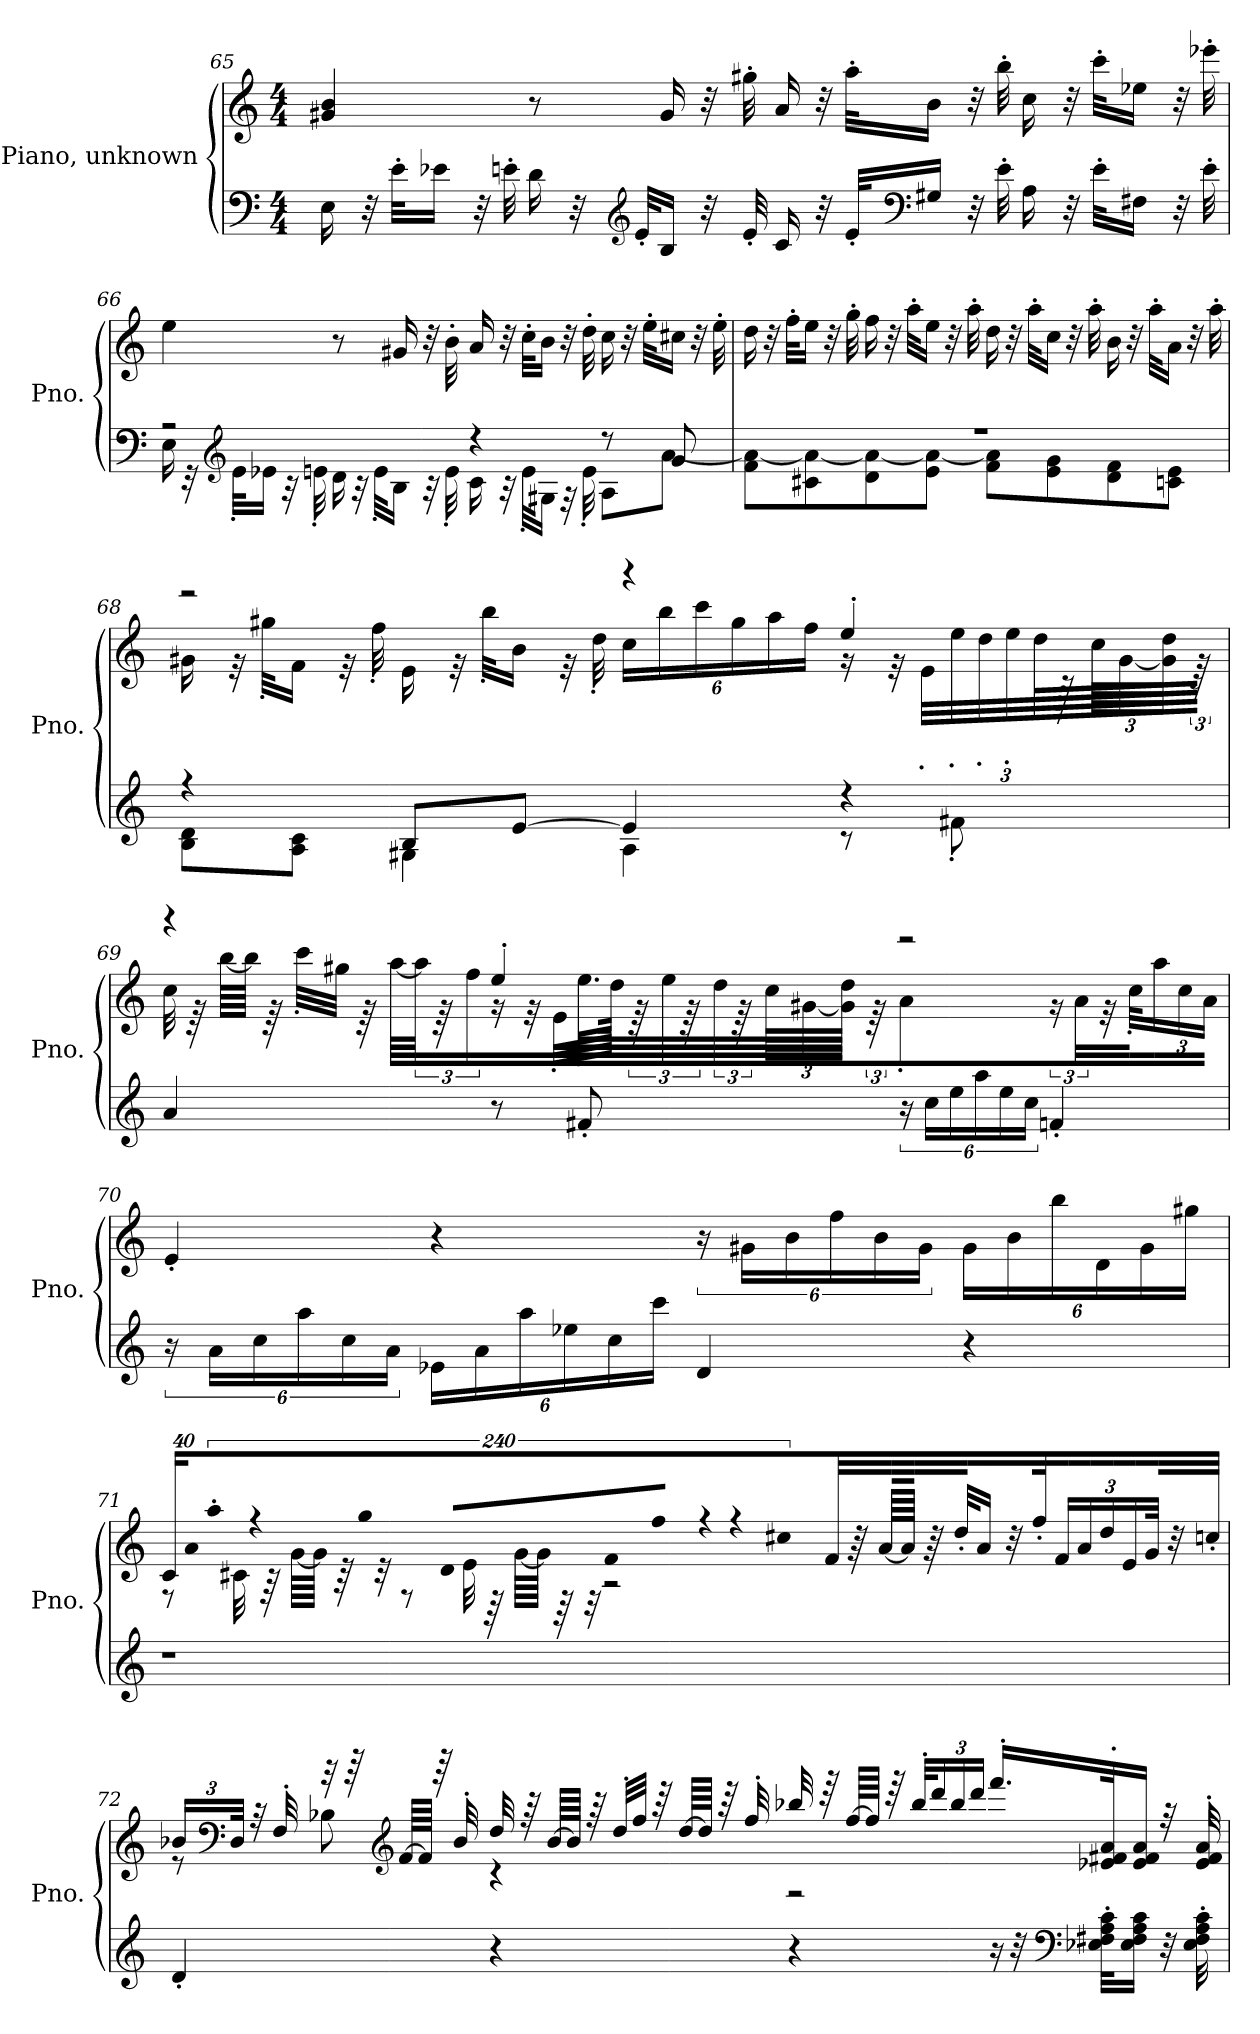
**kern	**kern
*part1	*part1
*staff2	*staff1
*I"Piano, unknown	*
*I'Pno.	*
!!LO:PB:g=z
*clefF4	*clefG2
*k[]	*k[]
*M4/4	*M4/4
=65	=65
16E\	4g#X/ 4b/
32r	.
32e'\KLL	.
16e-X\JJ	.
32r	.
32en'\	.
16d\	8r
32r	.
*clefG2	*
32e'/KLL	.
16B/JJ	16g#/
32r	32r
32e'/	32gg#X'\
16c/	16a/
32r	32r
32e'/KLL	32aa'\KLL
*clefF4	*
16G#X/JJ	16b\JJ
32r	32r
32e'\	32bb'\
16A\	16cc\
32r	32r
32e'\KLL	32ccc'\KLL
16F#X\JJ	16ee-X\JJ
32r	32r
32e'\	32eee-X'\
!!LO:LB:g=z
=66	=66
*^	*
2r	16E\	4ee\
.	32r	.
*clefG2	*	*
.	32e'\KLL	.
.	16e-X\JJ	.
.	32r	.
.	32en'\	.
.	16d\	8r
.	32r	.
.	32e'\KLL	.
.	16B\JJ	16g#X/
.	32r	32r
.	32e'\	32b'\
4r	16c\	16a/
.	32r	32r
.	32e'\KLL	32cc'\KLL
.	16G#X\JJ	16b\JJ
.	32r	32r
.	32e'\	32dd'\
8r	8A\L	16cc\
.	.	32r
.	.	32ee'\KLL
8g/	[8a\J	16cc#X\JJ
.	.	32r
.	.	32ee'\
!!LO:LB:g=z
=67	=67	=67
1r	8f\ 8a\_L	16dd\
.	.	32r
.	.	32ff'\KLL
.	8c#X\ 8a\_	16ee\JJ
.	.	32r
.	.	32gg'\
.	8d\ 8a\_	16ff\
.	.	32r
.	.	32aa'\KLL
.	8e\ 8a\_J	16ee\JJ
.	.	32r
.	.	32aa'\
.	8f\ 8a\]L	16dd\
.	.	32r
.	.	32aa'\KLL
.	8e\ 8g\	16cc\JJ
.	.	32r
.	.	32aa'\
.	8d\ 8f\	16b\
.	.	32r
.	.	32aa'\KLL
.	8cn\ 8e\J	16a\JJ
.	.	32r
.	.	32aa'\
!!LO:LB:g=z
=68	=68	=68
*	*	*^
4r	8B\ 8d\L	2r	16g#X\
.	.	.	32r
.	.	.	32gg#X'\KLL
.	8A\ 8c\J	.	16f\JJ
.	.	.	32r
.	.	.	32ff'\
8B/L	4G#X\	.	16e\
.	.	.	32r
.	.	.	32bb'\KLL
[8e/J	.	.	16b\JJ
.	.	.	32r
.	.	.	32dd'\
*	*	*	*Xbrackettup
4e/]	4A\	4r	24cc\LL
.	.	.	24bb\
.	.	.	24ccc\
.	.	.	24gg#\
.	.	.	24aa\
.	.	.	24ff\JJ
4r	8r	4ee'/	16r
.	.	.	32r
.	.	.	32e'\LLL
.	8f#X'\	.	48ee'\
.	.	.	48dd'\
.	.	.	48ee'\
*	*	*	*brackettup
.	.	.	96dd\JJJk
.	.	.	96r
.	.	.	96cc\LLLL
.	.	.	[96g#\
.	.	.	96g#\] 96dd\JJJJ
.	.	.	96r
*v	*v	*	*
!!LO:LB:g=z	!!
=69	=69	=69
4a/	4r	32cc\
.	.	64r
.	.	[64bb\LLLL
.	.	64bb\JJJJ]
.	.	64r
.	.	32ccc'\LLL
.	.	32gg#X\JJJ
.	.	64r
.	.	[64aa\LLLL
.	.	96aa\JJJJ]
.	.	96r
.	.	24ff\
8r	4ee'/	16r
.	.	32r
.	.	32e'\LLL
8f#X'/	.	64.ee'\L
.	.	128dd\JJJJk
.	.	96r
.	.	96ee\
.	.	96r
.	.	96dd\
.	.	96r
.	.	96cc\LLLL
.	.	[96g#X\
.	.	96g#\] 96dd\JJJJ
.	.	96r
24r	2r	4a'\
24cc\LL	.	.
24ee\	.	.
*Xbrackettup	*	*
24aa\	.	.
24ee\	.	.
24cc\JJ	.	.
4fn'/	.	24r
.	.	48a\
.	.	32r
.	.	32cc'\KLL
*	*	*Xbrackettup
.	.	24aa\
.	.	24cc\
.	.	24a\JJ
*	*v	*v
!!LO:LB:g=z
=70	=70
*brackettup	*
24r	4e'/
24a\LL	.
24cc\	.
*Xbrackettup	*
24aa\	.
24cc\	.
24a\JJ	.
24e-X\LL	4r
24a\	.
24aa\	.
24ee-X\	.
24cc\	.
24ccc\JJ	.
*	*brackettup
4d/	24r
.	24g#X\LL
.	24b\
*	*Xbrackettup
.	24ff\
.	24b\
.	24g#\JJ
4r	24g#\LL
.	24b\
.	24bb\
.	24d\
.	24g#\
.	24gg#X\JJ
!!LO:PB:g=z
=71	=71
*	*brackettup
!	!LO:N:vis=32
*	*^
1r	640%23c/LLL	8r
!	!LO:N:vis=32	!
.	640%23a/J	.
!	!LO:N:vis=16	!
.	1920%137aa'/JJ	.
.	.	32c#X\
!	!LO:N:vis=16	!
.	1920%137r	.
.	.	64r
.	.	[64g\LLLL
.	.	64g\JJJJ]
.	.	64r
!	!LO:N:vis=32	!
.	640%23gg/	.
.	.	32r
.	.	8r
!	!LO:N:vis=32	!
.	640%23d/LLL	.
!	!LO:N:vis=32	!
.	640%23f/	.
!	!LO:N:vis=32	!
.	640%23ff/JJJ	.
!	!LO:N:vis=16	!
.	1920%137r	.
.	.	32e\
.	.	64r
.	.	[64g\LLLL
!	!LO:N:vis=32	!
.	640%23r	.
.	.	64g\JJJJ]
.	.	64r
!	!LO:N:vis=32	!
.	640%23cc#X/	.
.	.	32r
.	.	2r
.	32f/	.
.	64r	.
.	[64a/LLLL	.
.	64a/JJJJ]	.
.	64r	.
.	32dd'/KLL	.
.	16a/JJ	.
.	32r	.
.	32ff'/	.
*	*Xbrackettup	*
.	24f/LL	.
.	24a/	.
.	24dd/	.
.	24e/	.
.	48g/JJk	.
.	32r	.
.	32ccn'/	.
640ryy	.	640ryy
!!LO:LB:g=z	!!
=72	=72	=72
4d'/	24b-X/LL	8r
*	*clefF4	*
.	48D/JJk	.
.	32r	.
.	32F'/	.
.	32r	8B-X\
.	64r	.
*	*clefG2	*
.	[64f/LLLL	.
.	64f/JJJJ]	.
.	64r	.
.	32b-'/	.
4r	32dd/	4r
.	64r	.
.	[64b-/LLLL	.
.	64b-/JJJJ]	.
.	64r	.
.	32dd'/LLL	.
.	32ff/JJJ	.
.	64r	.
.	[64dd/LLLL	.
.	64dd/JJJJ]	.
.	64r	.
.	32ff'/	.
4r	32bb-X/	2r
.	64r	.
.	[64ff/LLLL	.
.	64ff/JJJJ]	.
.	64r	.
.	32bb-'/KLL	.
.	24ddd/	.
.	24bb-/	.
.	24ddd/JJ	.
16r	16.fff'/LL	.
32r	.	.
*clefF4	*	*
32E-X\' 32F#X\' 32A\' 32c\'KLL	32e-X/' 32f#X/' 32a/'K	.
16E-\ 16F#\ 16A\ 16c\JJ	16e-/ 16f#/ 16a/JJ	.
32r	32r	.
32E-\' 32F#\' 32A\' 32c\'	32e-/' 32f#/' 32a/'	.
*	*v	*v
=	=
*-	*-
